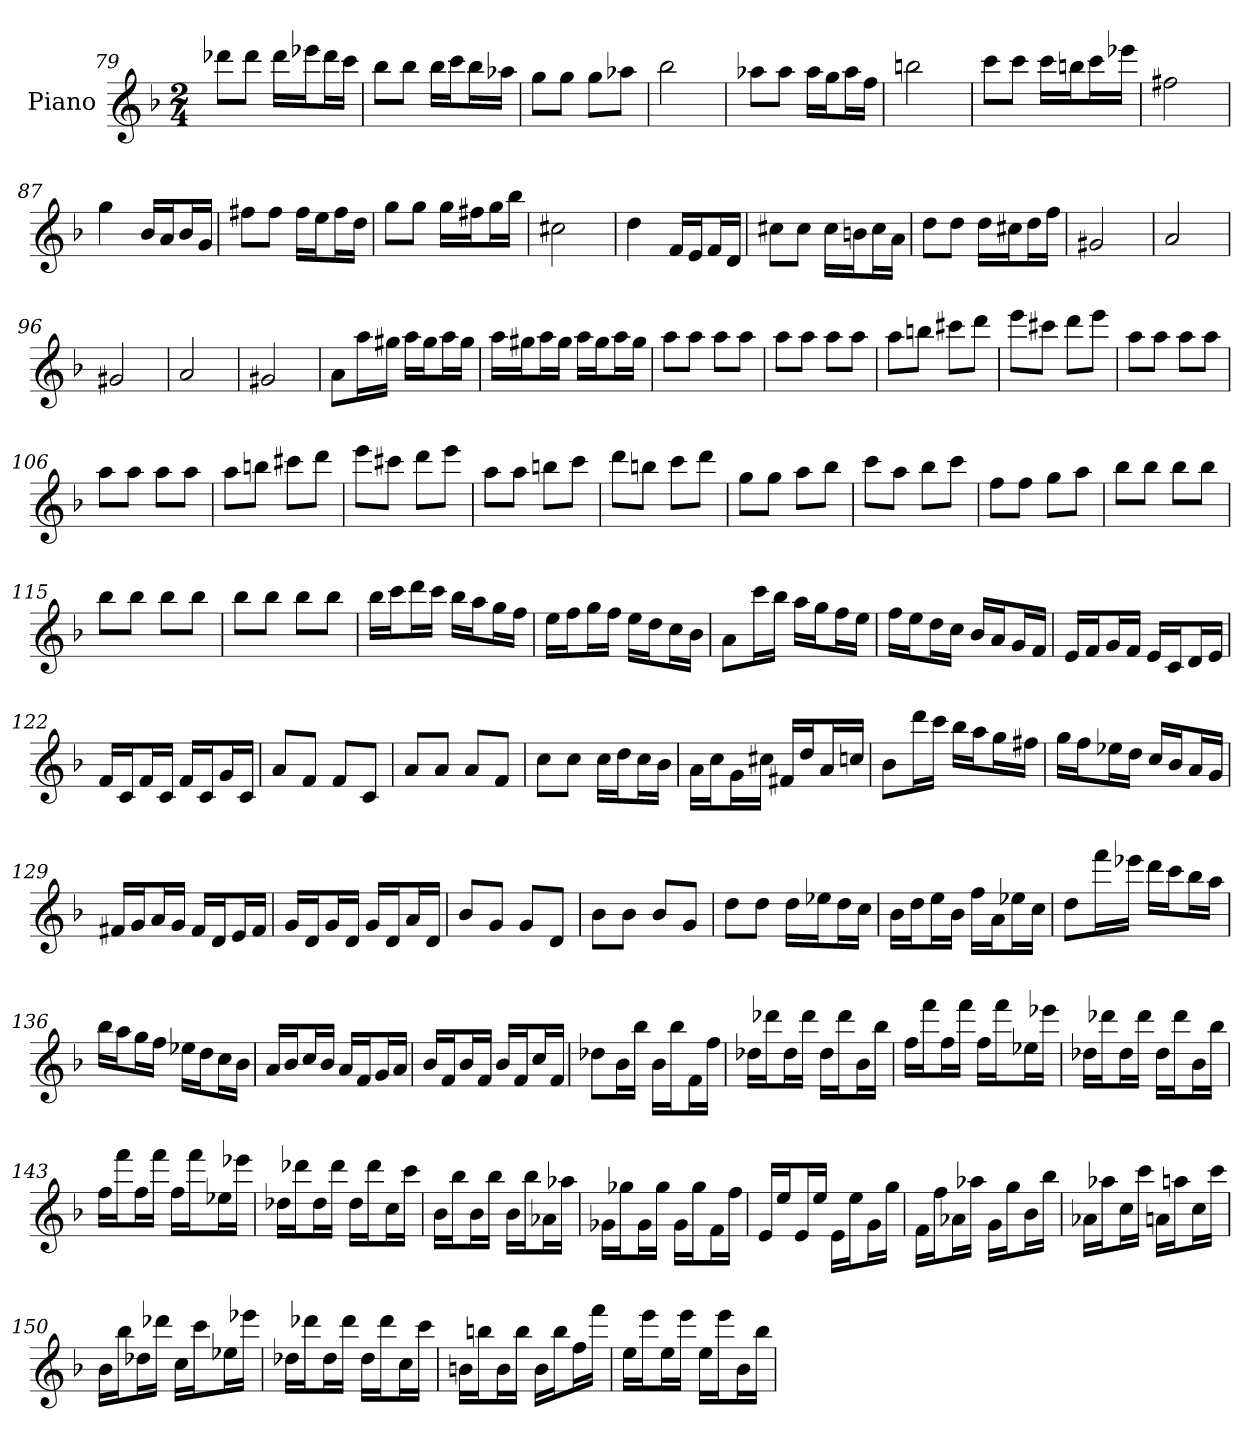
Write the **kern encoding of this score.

**kern
*part1
*staff1
*I"Piano
*I'Pno
*clefG2
*k[b-]
*F:
*M2/4
=79
8ddd-X\L
8ddd-\J
16ddd-\LL
16eee-X\J
16ddd-\L
16ccc\JJ
=80
8bb-\L
8bb-\J
16bb-\LL
16ccc\J
16bb-\L
16aa-X\JJ
=81
8gg\L
8gg\J
8gg\L
8aa-X\J
=82
2bb-
=83
8aa-X\L
8aa-\J
16aa-\LL
16gg\J
16aa-\L
16ff\JJ
=84
2bbn
=85
8ccc\L
8ccc\J
16ccc\LL
16bbn\J
16ccc\L
16eee-X\JJ
=86
2ff#X
=87
4gg
16b-/LL
16a/J
16b-/L
16g/JJ
=88
8ff#X\L
8ff#\J
16ff#\LL
16ee\J
16ff#\L
16dd\JJ
=89
8gg\L
8gg\J
16gg\LL
16ff#X\J
16gg\L
16bb-\JJ
=90
2cc#X
=91
4dd
16f/LL
16e/J
16f/L
16d/JJ
=92
8cc#X\L
8cc#\J
16cc#\LL
16bn\J
16cc#\L
16a\JJ
=93
8dd\L
8dd\J
16dd\LL
16cc#X\J
16dd\L
16ff\JJ
=94
2g#X
=95
2a
=96
2g#X
=97
2a
=98
2g#X
=99
8a\L
16aa\L
16gg#X\JJ
16aa\LL
16gg#\J
16aa\L
16gg#\JJ
=100
16aa\LL
16gg#X\J
16aa\L
16gg#\JJ
16aa\LL
16gg#\J
16aa\L
16gg#\JJ
=101
8aa\L
8aa\J
8aa\L
8aa\J
=102
8aa\L
8aa\J
8aa\L
8aa\J
=103
8aa\L
8bbn\J
8ccc#X\L
8ddd\J
=104
8eee\L
8ccc#X\J
8ddd\L
8eee\J
=105
8aa\L
8aa\J
8aa\L
8aa\J
=106
8aa\L
8aa\J
8aa\L
8aa\J
=107
8aa\L
8bbn\J
8ccc#X\L
8ddd\J
=108
8eee\L
8ccc#X\J
8ddd\L
8eee\J
=109
8aa\L
8aa\J
8bbn\L
8ccc\J
=110
8ddd\L
8bbn\J
8ccc\L
8ddd\J
=111
8gg\L
8gg\J
8aa\L
8bb-\J
=112
8ccc\L
8aa\J
8bb-\L
8ccc\J
=113
8ff\L
8ff\J
8gg\L
8aa\J
=114
8bb-\L
8bb-\J
8bb-\L
8bb-\J
=115
8bb-\L
8bb-\J
8bb-\L
8bb-\J
=116
8bb-\L
8bb-\J
8bb-\L
8bb-\J
=117
16bb-\LL
16ccc\J
16ddd\L
16ccc\JJ
16bb-\LL
16aa\J
16gg\L
16ff\JJ
=118
16ee\LL
16ff\J
16gg\L
16ff\JJ
16ee\LL
16dd\J
16cc\L
16b-\JJ
=119
8a\L
16ccc\L
16bb-\JJ
16aa\LL
16gg\J
16ff\L
16ee\JJ
=120
16ff\LL
16ee\J
16dd\L
16cc\JJ
16b-/LL
16a/J
16g/L
16f/JJ
=121
16e/LL
16f/J
16g/L
16f/JJ
16e/LL
16c/J
16d/L
16e/JJ
=122
16f/LL
16c/J
16f/L
16c/JJ
16f/LL
16c/J
16g/L
16c/JJ
=123
8a/L
8f/J
8f/L
8c/J
=124
8a/L
8a/J
8a/L
8f/J
=125
8cc\L
8cc\J
16cc\LL
16dd\J
16cc\L
16b-\JJ
=126
16a\LL
16cc\J
16g\L
16cc#X\JJ
16f#X/LL
16dd/J
16a/L
16ccn/JJ
=127
8b-\L
16ddd\L
16ccc\JJ
16bb-\LL
16aa\J
16gg\L
16ff#X\JJ
=128
16gg\LL
16ff\J
16ee-X\L
16dd\JJ
16cc/LL
16b-/J
16a/L
16g/JJ
=129
16f#X/LL
16g/J
16a/L
16g/JJ
16f#/LL
16d/J
16e/L
16f#/JJ
=130
16g/LL
16d/J
16g/L
16d/JJ
16g/LL
16d/J
16a/L
16d/JJ
=131
8b-/L
8g/J
8g/L
8d/J
=132
8b-\L
8b-\J
8b-/L
8g/J
=133
8dd\L
8dd\J
16dd\LL
16ee-X\J
16dd\L
16cc\JJ
=134
16b-\LL
16dd\J
16ee\L
16b-\JJ
16ff\LL
16a\J
16ee-X\L
16cc\JJ
=135
8dd\L
16fff\L
16eee-X\JJ
16ddd\LL
16ccc\J
16bb-\L
16aa\JJ
=136
16bb-\LL
16aa\J
16gg\L
16ff\JJ
16ee-X\LL
16dd\J
16cc\L
16b-\JJ
=137
16a/LL
16b-/J
16cc/L
16b-/JJ
16a/LL
16f/J
16g/L
16a/JJ
=138
16b-/LL
16f/J
16b-/L
16f/JJ
16b-/LL
16f/J
16cc/L
16f/JJ
=139
8dd-X\L
16b-\L
16bb-\JJ
16b-\LL
16bb-\J
16f\L
16ff\JJ
=140
16dd-X\LL
16ddd-X\J
16dd-\L
16ddd-\JJ
16dd-\LL
16ddd-\J
16b-\L
16bb-\JJ
=141
16ff\LL
16fff\J
16ff\L
16fff\JJ
16ff\LL
16fff\J
16ee-X\L
16eee-X\JJ
=142
16dd-X\LL
16ddd-X\J
16dd-\L
16ddd-\JJ
16dd-\LL
16ddd-\J
16b-\L
16bb-\JJ
=143
16ff\LL
16fff\J
16ff\L
16fff\JJ
16ff\LL
16fff\J
16ee-X\L
16eee-X\JJ
=144
16dd-X\LL
16ddd-X\J
16dd-\L
16ddd-\JJ
16dd-\LL
16ddd-\J
16cc\L
16ccc\JJ
=145
16b-\LL
16bb-\J
16b-\L
16bb-\JJ
16b-\LL
16bb-\J
16a-X\L
16aa-X\JJ
=146
16g-X\LL
16gg-X\J
16g-\L
16gg-\JJ
16g-\LL
16gg-\J
16f\L
16ff\JJ
=147
16e/LL
16ee/J
16e/L
16ee/JJ
16e\LL
16ee\J
16g\L
16gg\JJ
=148
16f\LL
16ff\J
16a-X\L
16aa-X\JJ
16g\LL
16gg\J
16b-\L
16bb-\JJ
=149
16a-X\LL
16aa-X\J
16cc\L
16ccc\JJ
16an\LL
16aan\J
16cc\L
16ccc\JJ
=150
16b-\LL
16bb-\J
16dd-X\L
16ddd-X\JJ
16cc\LL
16ccc\J
16ee-X\L
16eee-X\JJ
=151
16dd-X\LL
16ddd-X\J
16dd-\L
16ddd-\JJ
16dd-\LL
16ddd-\J
16cc\L
16ccc\JJ
=152
16bn\LL
16bbn\J
16b\L
16bb\JJ
16b\LL
16bb\J
16ff\L
16fff\JJ
=153
16ee\LL
16eee\J
16ee\L
16eee\JJ
16ee\LL
16eee\J
16b-\L
16bb-\JJ
=
*-
